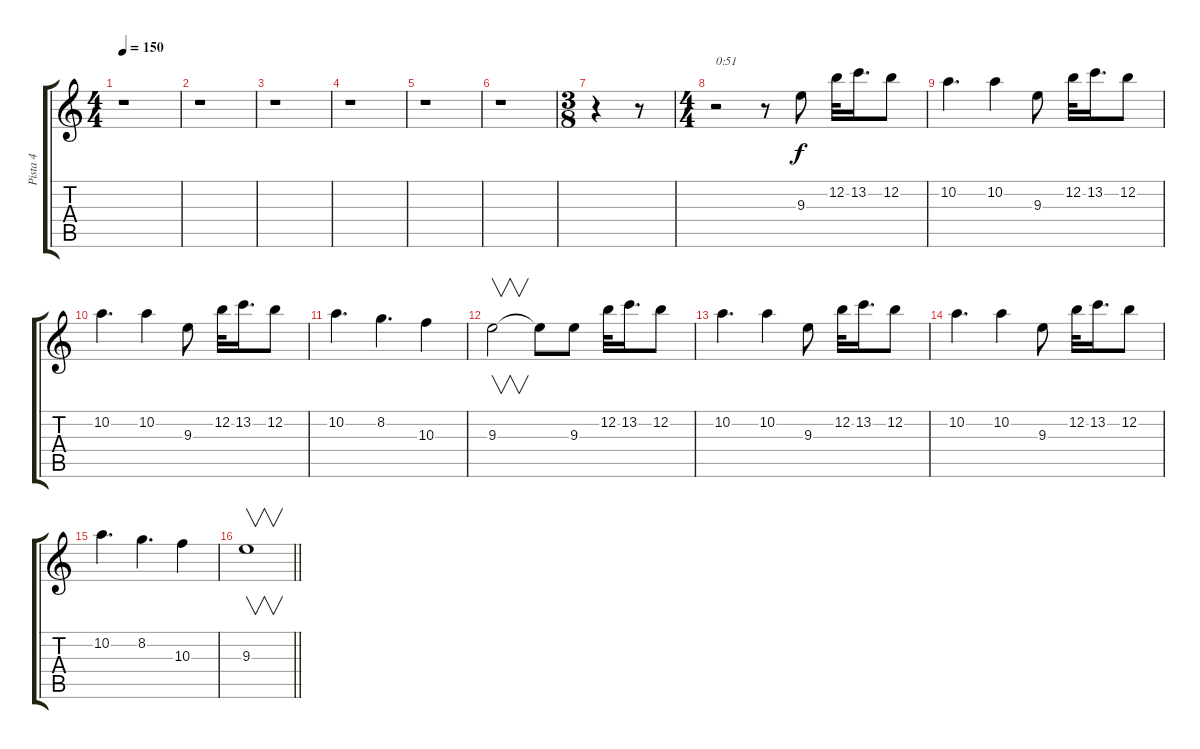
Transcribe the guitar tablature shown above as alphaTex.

\track ("Pista 4" "Pista 4") {instrument distortionguitar}
\staff {score tabs}
\tuning (E4 B3 G3 D3 A2 E2) {hide}
\ts (4 4)
\tempo 150
\clef g2
\ks c
r.1{dy f} |
r.1 |
r.1 |
r.1 |
r.1 |
r.1 |
\ts (3 8)
r.4 r.8 |
\ts (4 4)
r.2{txt "0:51"} r.8 9.3.8 12.2.32 13.2.16{d} 12.2.8 |
10.2.4{d} 10.2.4 9.3.8 12.2.32 13.2.16{d} 12.2.8 |
10.2.4{d} 10.2.4 9.3.8 12.2.32 13.2.16{d} 12.2.8 |
10.2.4{d} 8.2.4{d} 10.3.4 |
9.3.2{v} 9.3{t}.8 9.3.8 12.2.32 13.2.16{d} 12.2.8 |
10.2.4{d} 10.2.4 9.3.8 12.2.32 13.2.16{d} 12.2.8 |
10.2.4{d} 10.2.4 9.3.8 12.2.32 13.2.16{d} 12.2.8 |
10.2.4{d} 8.2.4{d} 10.3.4 |
\barLineRight lightlight
9.3.1{v}
